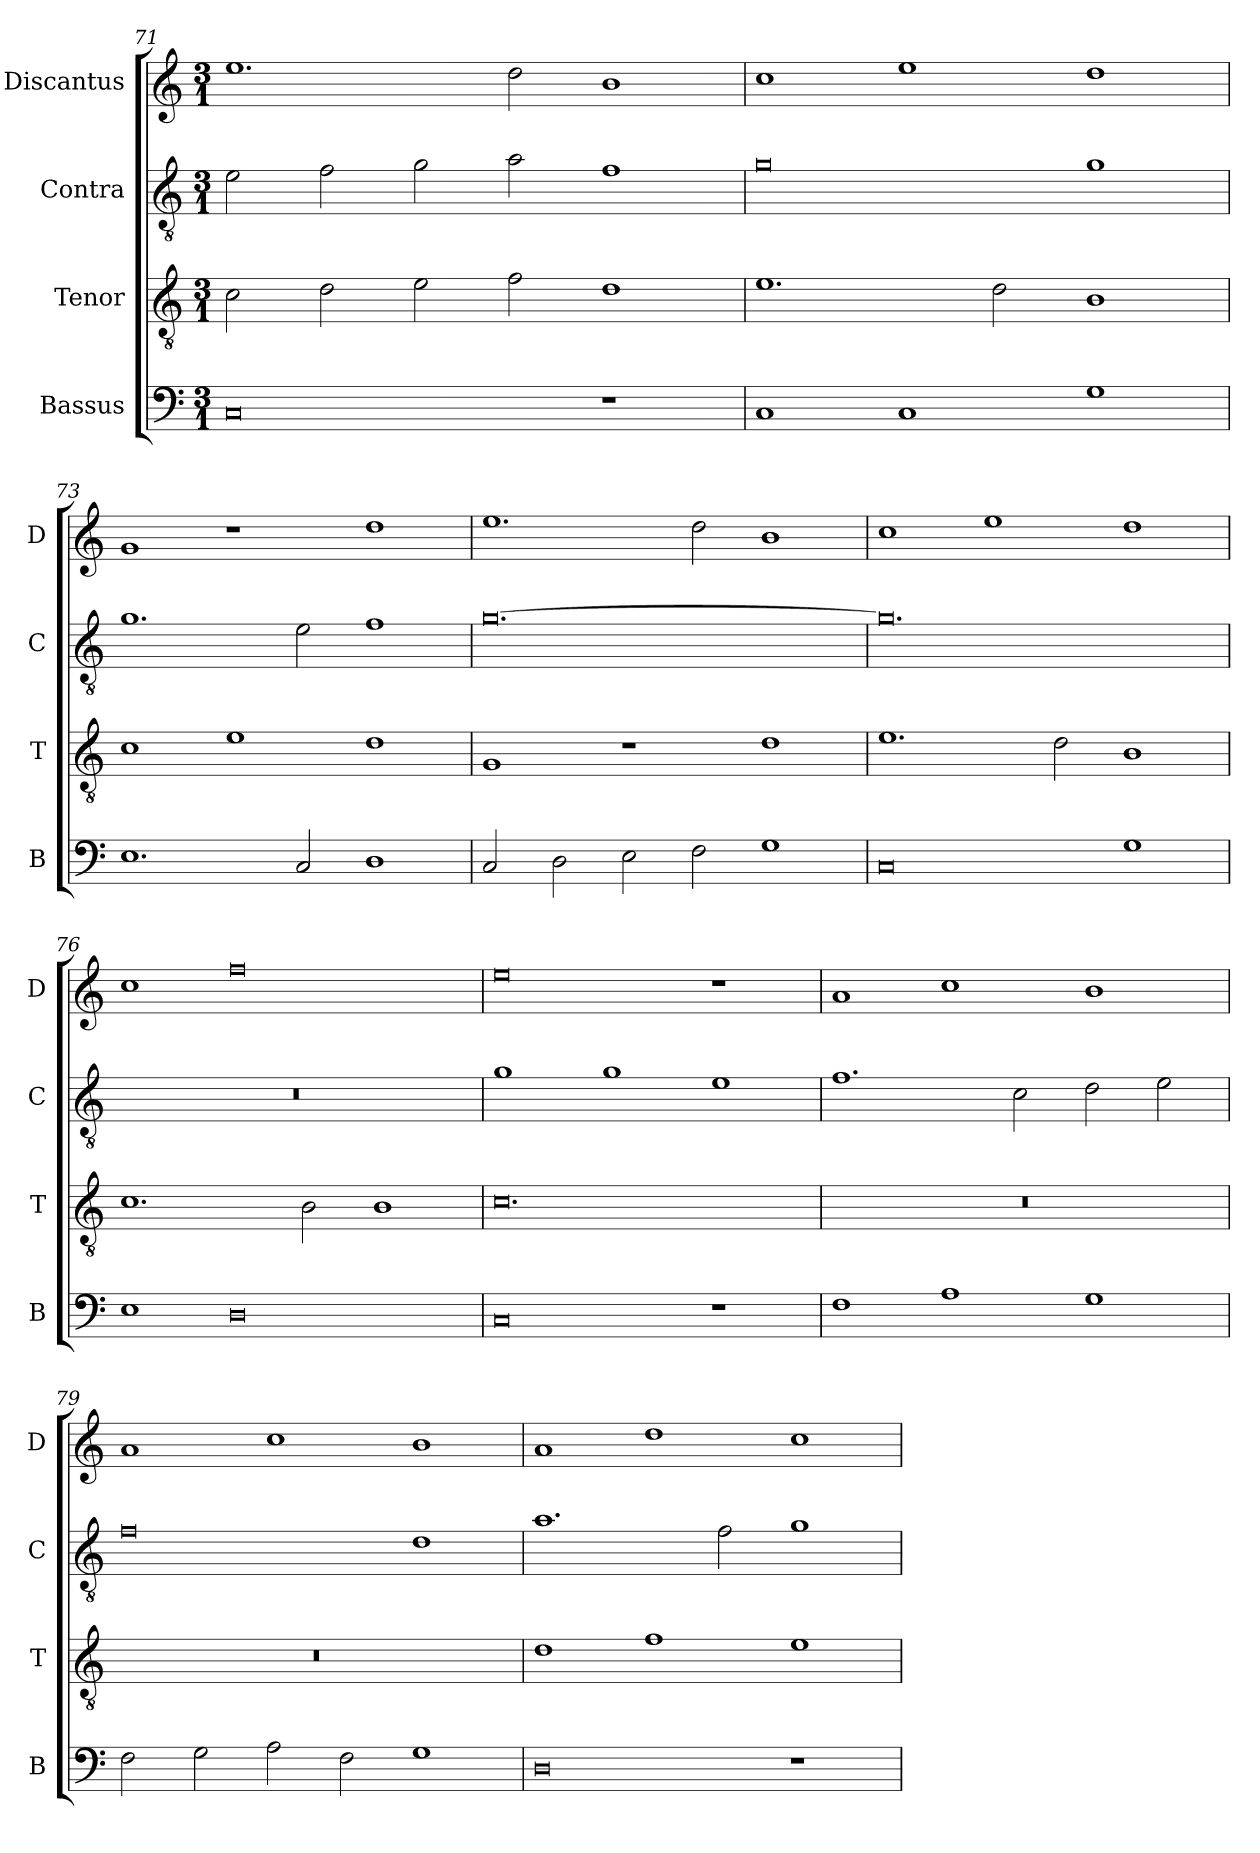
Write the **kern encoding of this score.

**kern	**kern	**kern	**kern
*part4	*part3	*part2	*part1
*staff4	*staff3	*staff2	*staff1
*I"Bassus	*I"Tenor	*I"Contra	*I"Discantus
*I'B	*I'T	*I'C	*I'D
*clefF4	*clefGv2	*clefGv2	*clefG2
*k[]	*k[]	*k[]	*k[]
*M3/1	*M3/1	*M3/1	*M3/1
=71	=71	=71	=71
0C	2c\	2e\	1.ee
.	2d\	2f\	.
.	2e\	2g\	.
.	2f\	2a\	2dd\
1r	1d	1f	1b
=72	=72	=72	=72
1C	1.e	0g	1cc
1C	.	.	1ee
.	2d\	.	.
1G	1B	1g	1dd
=73	=73	=73	=73
1.E	1c	1.g	1g
.	1e	.	1r
2C/	.	2e\	.
1D	1d	1f	1dd
=74	=74	=74	=74
2C/	1G	[0.g	1.ee
2D\	.	.	.
2E\	1r	.	.
2F\	.	.	2dd\
1G	1d	.	1b
=75	=75	=75	=75
0C	1.e	0.g]	1cc
.	.	.	1ee
.	2d\	.	.
1G	1B	.	1dd
=76	=76	=76	=76
1E	1.c	0.r	1cc
0D	.	.	0ff
.	2B\	.	.
.	1B	.	.
=77	=77	=77	=77
0C	0.c	1g	0ee
.	.	1g	.
1r	.	1e	1r
=78	=78	=78	=78
1F	0.r	1.f	1a
1A	.	.	1cc
.	.	2c\	.
1G	.	2d\	1b
.	.	2e\	.
=79	=79	=79	=79
2F\	0.r	0f	1a
2G\	.	.	.
2A\	.	.	1cc
2F\	.	.	.
1G	.	1d	1b
=80	=80	=80	=80
0D	1d	1.a	1a
.	1f	.	1dd
.	.	2f\	.
1r	1e	1g	1cc
=	=	=	=
*-	*-	*-	*-
